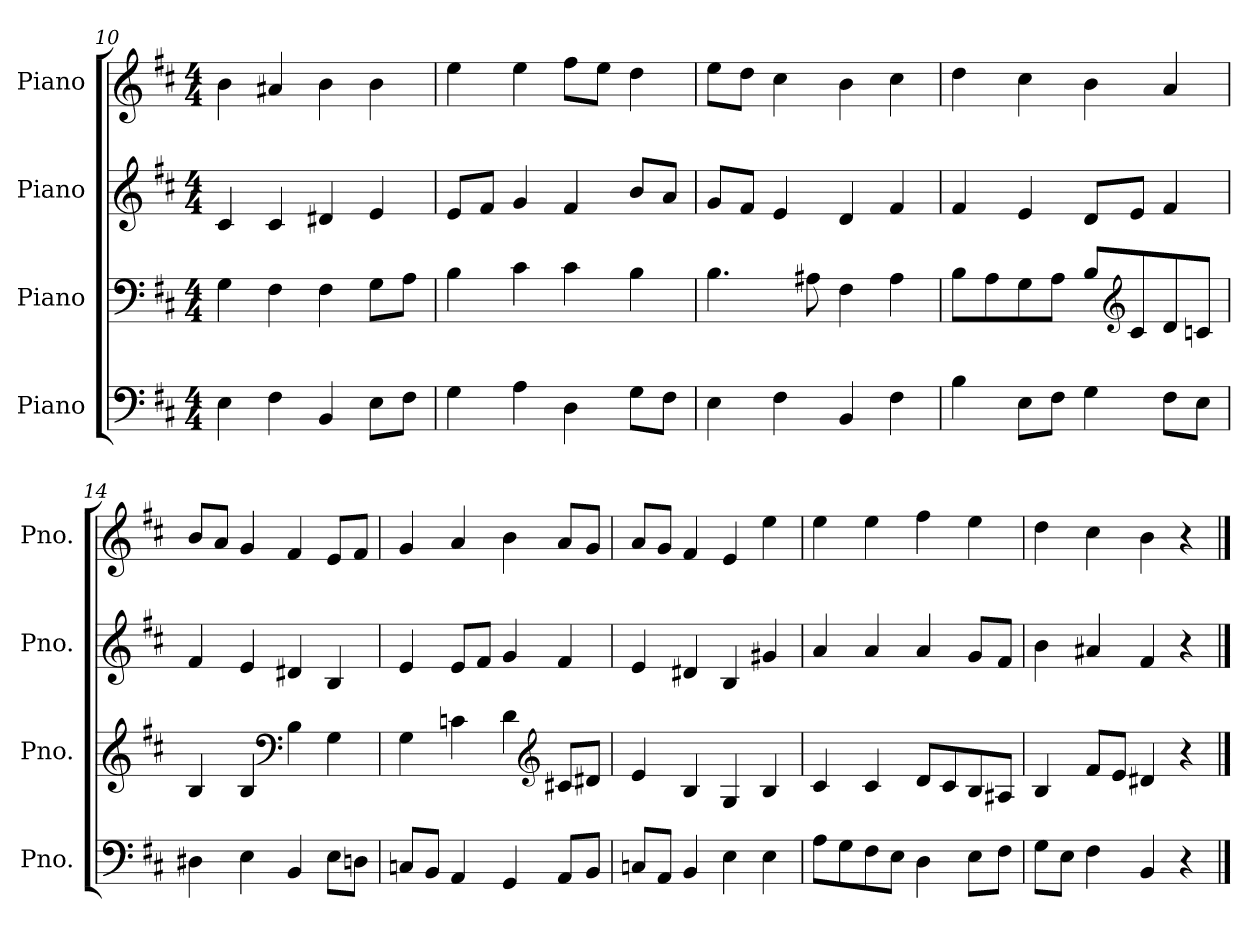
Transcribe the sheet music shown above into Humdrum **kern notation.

**kern	**kern	**kern	**kern
*part4	*part3	*part2	*part1
*staff4	*staff3	*staff2	*staff1
*I"Piano	*I"Piano	*I"Piano	*I"Piano
*I'Pno.	*I'Pno.	*I'Pno.	*I'Pno.
*clefF4	*clefF4	*clefG2	*clefG2
*k[f#c#]	*k[f#c#]	*k[f#c#]	*k[f#c#]
*M4/4	*M4/4	*M4/4	*M4/4
=10	=10	=10	=10
4E\	4G\	4c#/	4b\
4F#\	4F#\	4c#/	4a#X/
4BB/	4F#\	4d#X/	4b\
8E\L	8G\L	4e/	4b\
8F#\J	8A\J	.	.
!!LO:LB:g=z
=11	=11	=11	=11
4G\	4B\	8e/L	4ee\
.	.	8f#/J	.
4A\	4c#\	4g/	4ee\
4D\	4c#\	4f#/	8ff#\L
.	.	.	8ee\J
8G\L	4B\	8b/L	4dd\
8F#\J	.	8a/J	.
=12	=12	=12	=12
4E\	4.B\	8g/L	8ee\L
.	.	8f#/J	8dd\J
4F#\	.	4e/	4cc#\
.	8A#X\	.	.
4BB/	4F#\	4d/	4b\
4F#\	4A#\	4f#/	4cc#\
=13	=13	=13	=13
4B\	8B\L	4f#/	4dd\
.	8A\	.	.
8E\L	8G\	4e/	4cc#\
8F#\J	8A\J	.	.
4G\	8B/L	8d/L	4b\
*	*clefG2	*	*
.	8c#/	8e/J	.
8F#\L	8d/	4f#/	4a/
8E\J	8cn/J	.	.
=14	=14	=14	=14
4D#X\	4B/	4f#/	8b/L
.	.	.	8a/J
4E\	4B/	4e/	4g/
*	*clefF4	*	*
4BB/	4B\	4d#X/	4f#/
8E\L	4G\	4B/	8e/L
8Dn\J	.	.	8f#/J
!!LO:PB:g=z
=15	=15	=15	=15
8Cn/L	4G\	4e/	4g/
8BB/J	.	.	.
4AA/	4cn\	8e/L	4a/
.	.	8f#/J	.
4GG/	4d\	4g/	4b\
*	*clefG2	*	*
8AA/L	8c#X/L	4f#/	8a/L
8BB/J	8d#X/J	.	8g/J
=16	=16	=16	=16
8Cn/L	4e/	4e/	8a/L
8AA/J	.	.	8g/J
4BB/	4B/	4d#X/	4f#/
4E\	4G/	4B/	4e/
4E\	4B/	4g#X/	4ee\
=17	=17	=17	=17
8A\L	4c#/	4a/	4ee\
8G\	.	.	.
8F#\	4c#/	4a/	4ee\
8E\J	.	.	.
4D\	8d/L	4a/	4ff#\
.	8c#/	.	.
8E\L	8B/	8g/L	4ee\
8F#\J	8A#X/J	8f#/J	.
=18	=18	=18	=18
8G\L	4B/	4b\	4dd\
8E\J	.	.	.
4F#\	8f#/L	4a#X/	4cc#\
.	8e/J	.	.
4BB/	4d#X/	4f#/	4b\
4r	4r	4r	4r
==	==	==	==
*-	*-	*-	*-
